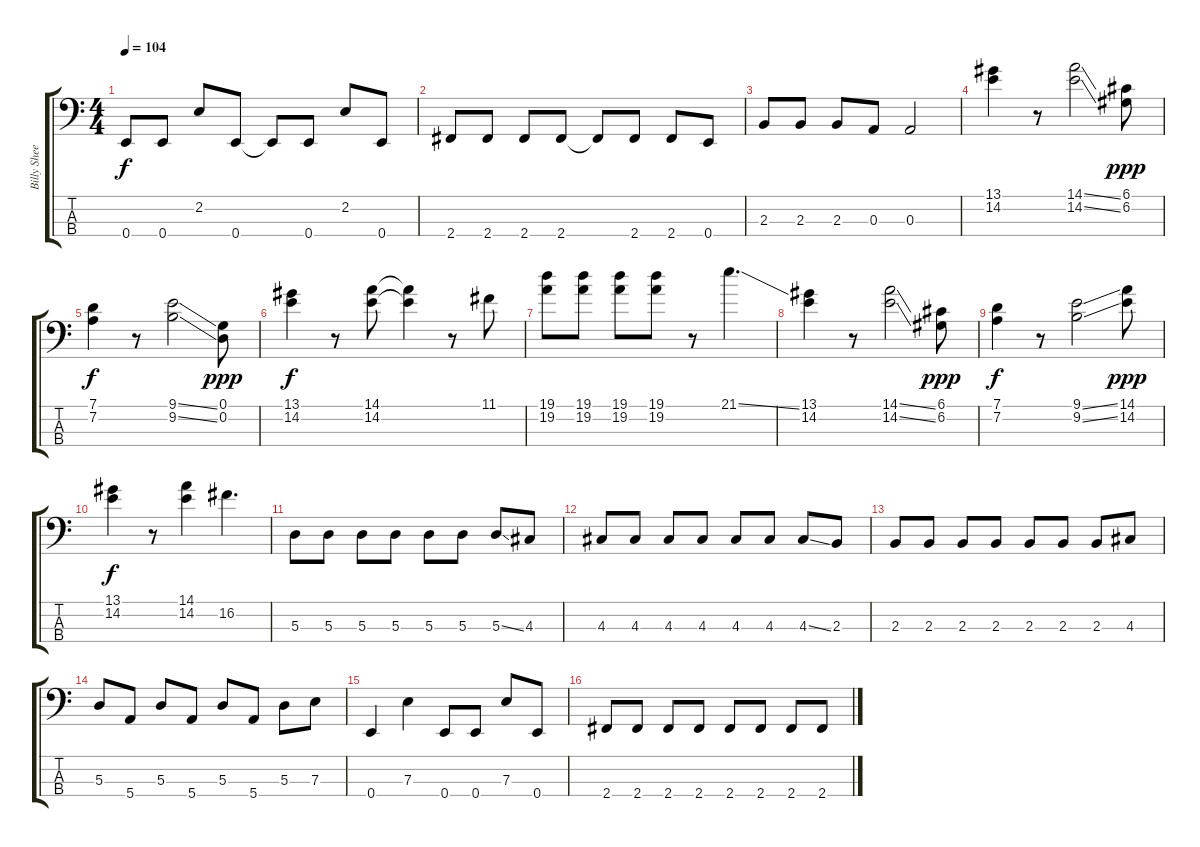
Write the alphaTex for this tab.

\track ("Billy Sheehan" "Billy Shee") {instrument electricbassfinger}
\staff {score tabs}
\tuning (G2 D2 A1 E1) {hide}
\ts (4 4)
\tempo 104
\clef f4
\ks c
0.4.8{dy f} 0.4.8 2.2.8 0.4.8 0.4{t}.8 0.4.8 2.2.8 0.4.8 |
2.4.8 2.4.8 2.4.8 2.4.8 2.4{t}.8 2.4.8 2.4.8 0.4.8 |
2.3.8 2.3.8 2.3.8 0.3.8 0.3.2 |
(13.1 14.2).4 r.8 (14.1{ss} 14.2{ss}).2 (6.1 6.2).8{dy ppp} |
(7.1 7.2).4{dy f} r.8 (9.1{ss} 9.2{ss}).2 (0.1 0.2).8{dy ppp} |
(13.1 14.2).4{dy f} r.8 (14.1 14.2).8 (14.1{t} 14.2{t}).4 r.8 11.1.8 |
(19.1 19.2).8 (19.1 19.2).8 (19.1 19.2).8 (19.1 19.2).8 r.8 21.1{ss}.4{d} |
(13.1 14.2).4 r.8 (14.1{ss} 14.2{ss}).2 (6.1 6.2).8{dy ppp} |
(7.1 7.2).4{dy f} r.8 (9.1{ss} 9.2{ss}).2 (14.1 14.2).8{dy ppp} |
(13.1 14.2).4{dy f} r.8 (14.1 14.2).4 16.2.4{d} |
5.3.8 5.3.8 5.3.8 5.3.8 5.3.8 5.3.8 5.3{ss}.8 4.3.8 |
4.3.8 4.3.8 4.3.8 4.3.8 4.3.8 4.3.8 4.3{ss}.8 2.3.8 |
2.3.8 2.3.8 2.3.8 2.3.8 2.3.8 2.3.8 2.3.8 4.3.8 |
5.3.8 5.4.8 5.3.8 5.4.8 5.3.8 5.4.8 5.3.8 7.3.8 |
0.4.4 7.3.4 0.4.8 0.4.8 7.3.8 0.4.8 |
2.4.8 2.4.8 2.4.8 2.4.8 2.4.8 2.4.8 2.4.8 2.4.8
